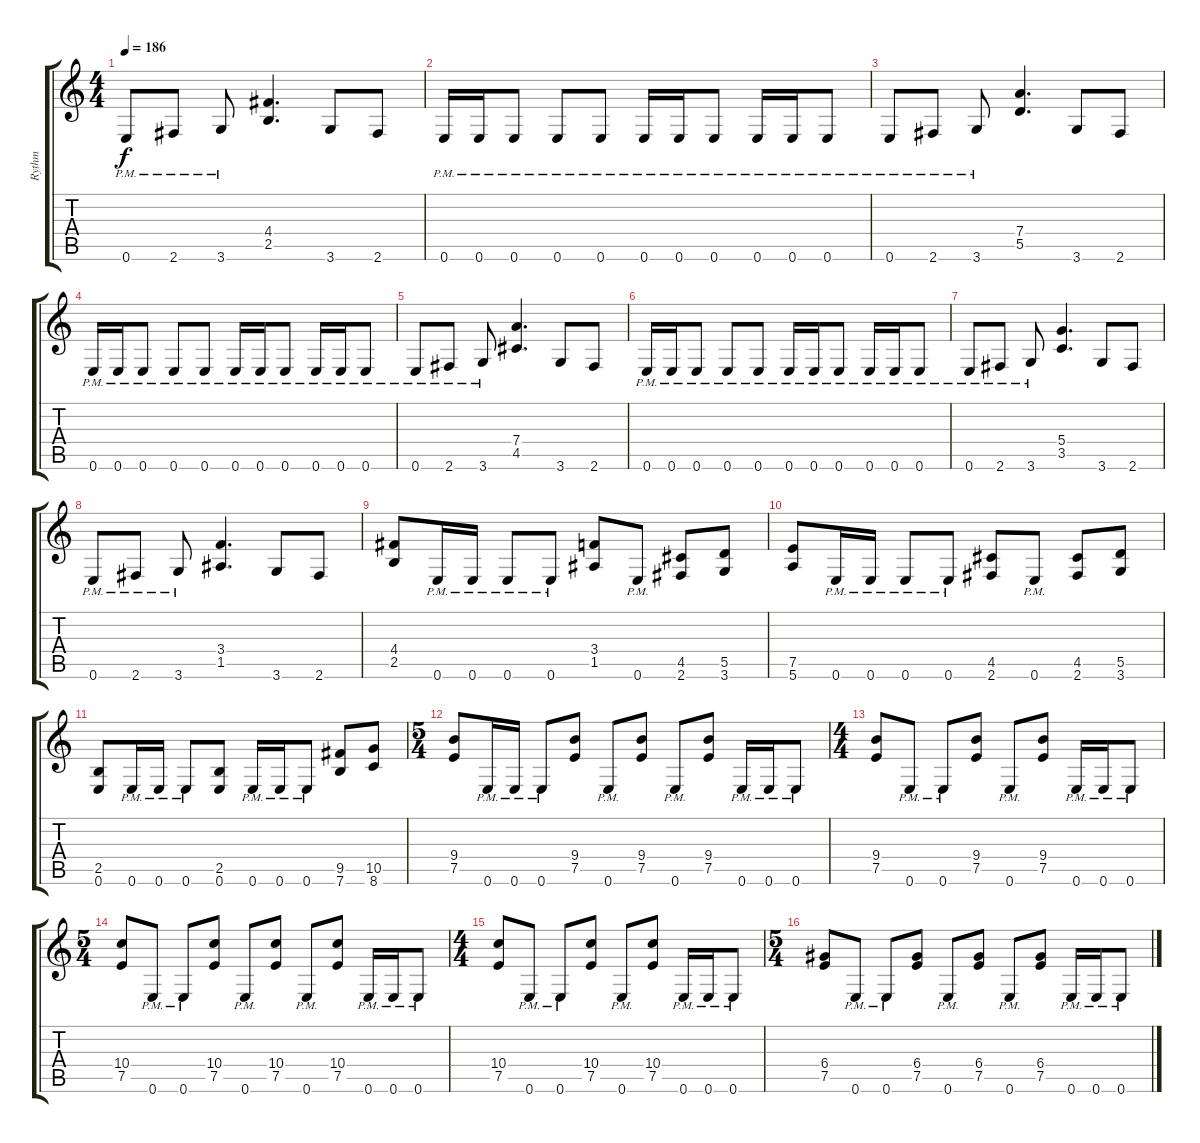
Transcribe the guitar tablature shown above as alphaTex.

\track ("Rythm" "Rythm") {instrument overdrivenguitar}
\staff {score tabs}
\tuning (E4 B3 G3 D3 A2 E2) {hide}
\ts (4 4)
\tempo 186
\clef g2
\ks c
0.6{pm}.8{dy f} 2.6{pm}.8 3.6{pm}.8 (4.4 2.5).4{d} 3.6.8 2.6.8 |
0.6{pm}.16 0.6{pm}.16 0.6{pm}.8 0.6{pm}.8 0.6{pm}.8 0.6{pm}.16 0.6{pm}.16 0.6{pm}.8 0.6{pm}.16 0.6{pm}.16 0.6{pm}.8 |
0.6{pm}.8 2.6{pm}.8 3.6{pm}.8 (7.4 5.5).4{d} 3.6.8 2.6.8 |
0.6{pm}.16 0.6{pm}.16 0.6{pm}.8 0.6{pm}.8 0.6{pm}.8 0.6{pm}.16 0.6{pm}.16 0.6{pm}.8 0.6{pm}.16 0.6{pm}.16 0.6{pm}.8 |
0.6{pm}.8 2.6{pm}.8 3.6{pm}.8 (7.4 4.5).4{d} 3.6.8 2.6.8 |
0.6{pm}.16 0.6{pm}.16 0.6{pm}.8 0.6{pm}.8 0.6{pm}.8 0.6{pm}.16 0.6{pm}.16 0.6{pm}.8 0.6{pm}.16 0.6{pm}.16 0.6{pm}.8 |
0.6{pm}.8 2.6{pm}.8 3.6{pm}.8 (5.4 3.5).4{d} 3.6.8 2.6.8 |
0.6{pm}.8 2.6{pm}.8 3.6{pm}.8 (3.4 1.5).4{d} 3.6.8 2.6.8 |
(4.4 2.5).8 0.6{pm}.16 0.6{pm}.16 0.6{pm}.8 0.6{pm}.8 (3.4 1.5).8 0.6{pm}.8 (4.5 2.6).8 (5.5 3.6).8 |
(7.5 5.6).8 0.6{pm}.16 0.6{pm}.16 0.6{pm}.8 0.6{pm}.8 (4.5 2.6).8 0.6{pm}.8 (4.5 2.6).8 (5.5 3.6).8 |
(2.5 0.6).8 0.6{pm}.16 0.6{pm}.16 0.6{pm}.8 (2.5 0.6).8 0.6{pm}.16 0.6{pm}.16 0.6{pm}.8 (9.5 7.6).8 (10.5 8.6).8 |
\ts (5 4)
(9.4 7.5).8 0.6{pm}.16 0.6{pm}.16 0.6{pm}.8 (9.4 7.5).8 0.6{pm}.8 (9.4 7.5).8 0.6{pm}.8 (9.4 7.5).8 0.6{pm}.16 0.6{pm}.16 0.6{pm}.8 |
\ts (4 4)
(9.4 7.5).8 0.6{pm}.8 0.6{pm}.8 (9.4 7.5).8 0.6{pm}.8 (9.4 7.5).8 0.6{pm}.16 0.6{pm}.16 0.6{pm}.8 |
\ts (5 4)
(10.4 7.5).8 0.6{pm}.8 0.6{pm}.8 (10.4 7.5).8 0.6{pm}.8 (10.4 7.5).8 0.6{pm}.8 (10.4 7.5).8 0.6{pm}.16 0.6{pm}.16 0.6{pm}.8 |
\ts (4 4)
(10.4 7.5).8 0.6{pm}.8 0.6{pm}.8 (10.4 7.5).8 0.6{pm}.8 (10.4 7.5).8 0.6{pm}.16 0.6{pm}.16 0.6{pm}.8 |
\ts (5 4)
(6.4 7.5).8 0.6{pm}.8 0.6{pm}.8 (6.4 7.5).8 0.6{pm}.8 (6.4 7.5).8 0.6{pm}.8 (6.4 7.5).8 0.6{pm}.16 0.6{pm}.16 0.6{pm}.8
